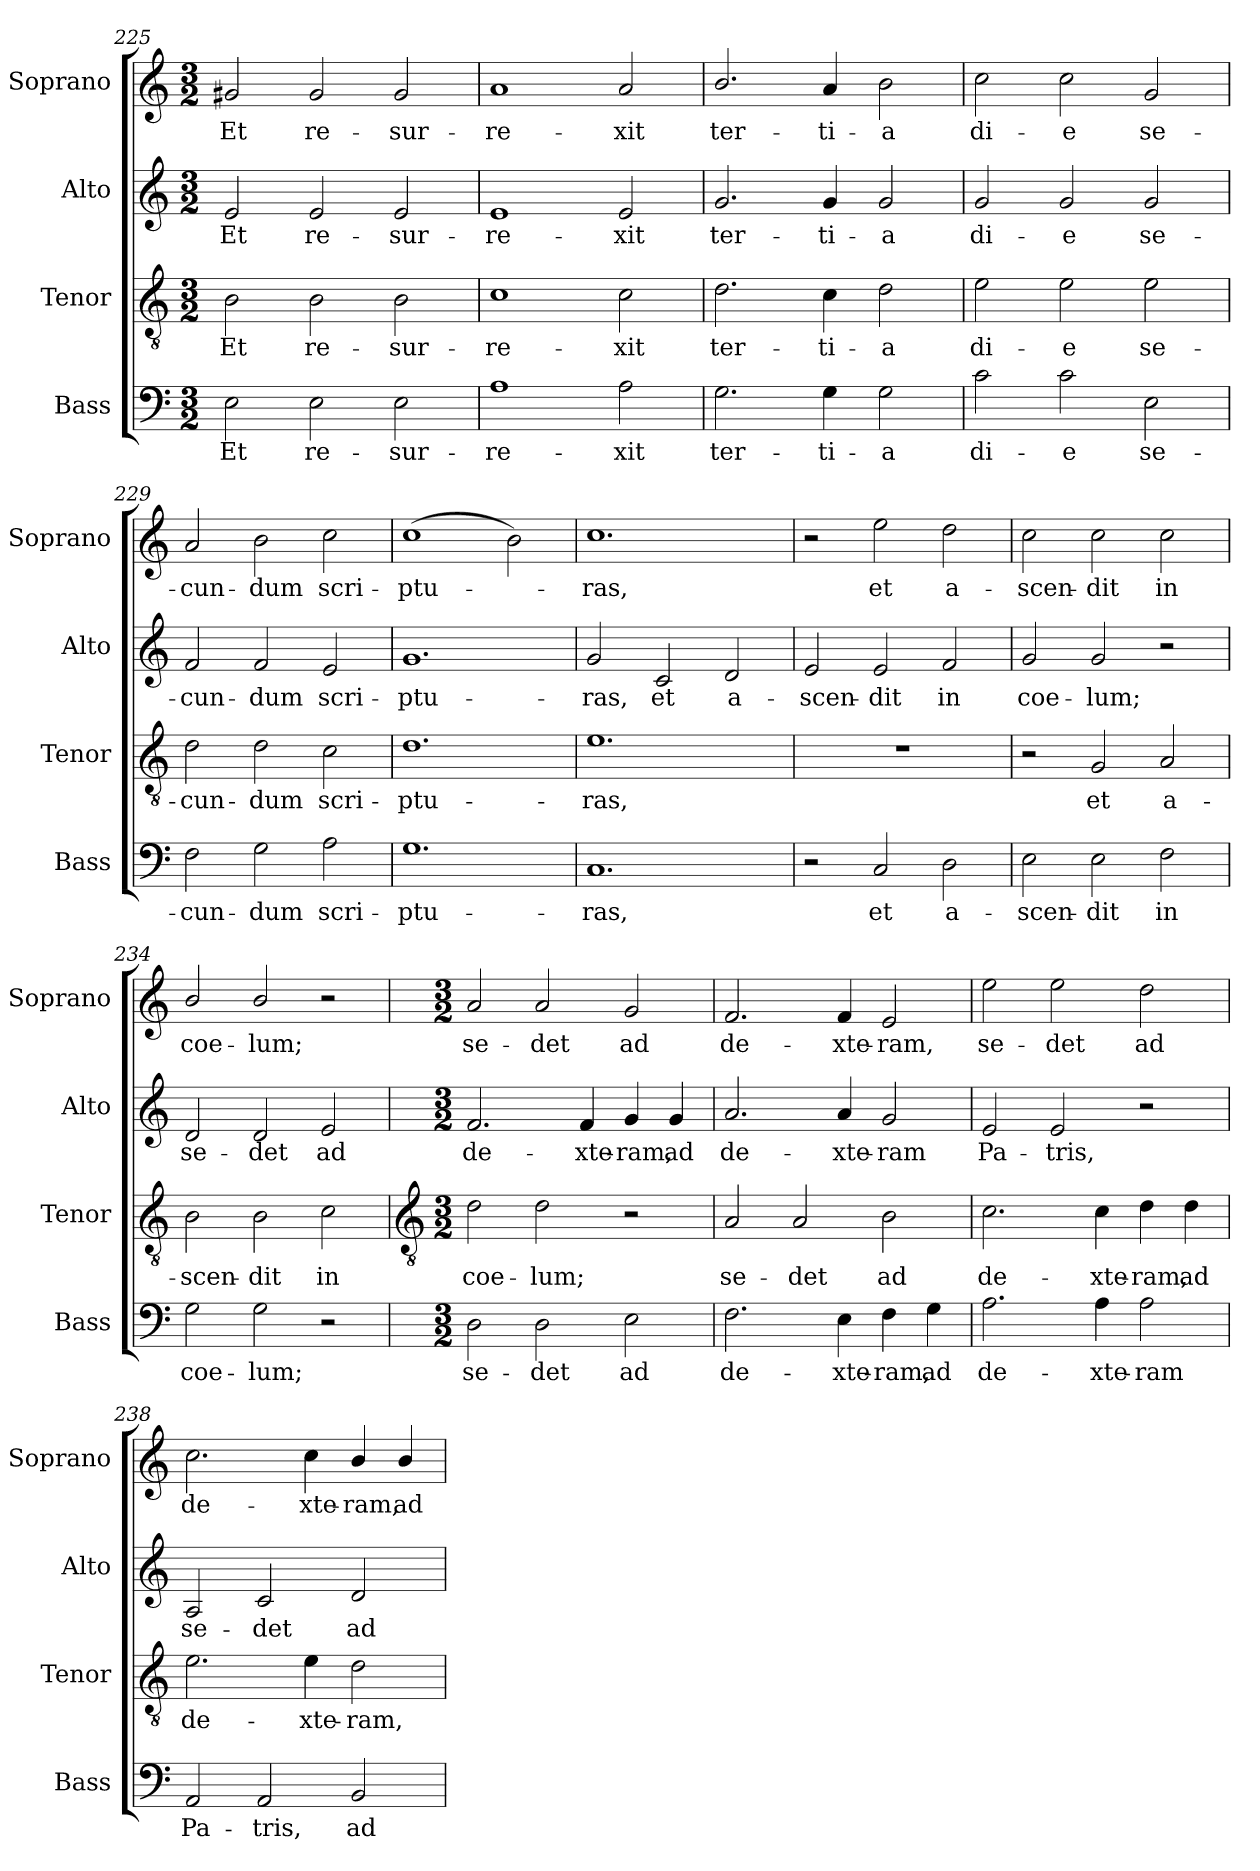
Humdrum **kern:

**kern	**text	**kern	**text	**kern	**text	**kern	**text
*part4	*part4	*part3	*part3	*part2	*part2	*part1	*part1
*staff4	*staff4	*staff3	*staff3	*staff2	*staff2	*staff1	*staff1
*I"Bass	*	*I"Tenor	*	*I"Alto	*	*I"Soprano	*
*I'Bass	*	*I'Tenor	*	*I'Alto	*	*I'Soprano	*
!!LO:LB:g=z
*clefF4	*	*clefGv2	*	*clefG2	*	*clefG2	*
*k[]	*	*k[]	*	*k[]	*	*k[]	*
*C:	*	*C:	*	*C:	*	*C:	*
*M3/2	*	*M3/2	*	*M3/2	*	*M3/2	*
=225	=225	=225	=225	=225	=225	=225	=225
!	!LO:LY:b	!	!LO:LY:b	!	!LO:LY:b	!	!LO:LY:b
2E	Et	2B	Et	2e	Et	2g#X	Et
!	!LO:LY:b	!	!LO:LY:b	!	!LO:LY:b	!	!LO:LY:b
2E	re-	2B	re-	2e	re-	2g#	re-
!	!LO:LY:b	!	!LO:LY:b	!	!LO:LY:b	!	!LO:LY:b
2E	-sur-	2B	-sur-	2e	-sur-	2g#	-sur-
=226	=226	=226	=226	=226	=226	=226	=226
!	!LO:LY:b	!	!LO:LY:b	!	!LO:LY:b	!	!LO:LY:b
1A	-re-	1c	-re-	1e	-re-	1a	-re-
!	!LO:LY:b	!	!LO:LY:b	!	!LO:LY:b	!	!LO:LY:b
2A	-xit	2c	-xit	2e	-xit	2a	-xit
=227	=227	=227	=227	=227	=227	=227	=227
!	!LO:LY:b	!	!LO:LY:b	!	!LO:LY:b	!	!LO:LY:b
2.G	ter-	2.d	ter-	2.g	ter-	2.b/	ter-
!	!LO:LY:b	!	!LO:LY:b	!	!LO:LY:b	!	!LO:LY:b
4G	-ti-	4c	-ti-	4g	-ti-	4a	-ti-
!	!LO:LY:b	!	!LO:LY:b	!	!LO:LY:b	!	!LO:LY:b
2G	-a	2d	-a	2g	-a	2b	-a
=228	=228	=228	=228	=228	=228	=228	=228
!	!LO:LY:b	!	!LO:LY:b	!	!LO:LY:b	!	!LO:LY:b
2c	di-	2e	di-	2g	di-	2cc	di-
!	!LO:LY:b	!	!LO:LY:b	!	!LO:LY:b	!	!LO:LY:b
2c	-e	2e	-e	2g	-e	2cc	-e
!	!LO:LY:b	!	!LO:LY:b	!	!LO:LY:b	!	!LO:LY:b
2E	se-	2e	se-	2g	se-	2g	se-
=229	=229	=229	=229	=229	=229	=229	=229
!	!LO:LY:b	!	!LO:LY:b	!	!LO:LY:b	!	!LO:LY:b
2F	-cun-	2d	-cun-	2f	-cun-	2a	-cun-
!	!LO:LY:b	!	!LO:LY:b	!	!LO:LY:b	!	!LO:LY:b
2G	-dum	2d	-dum	2f	-dum	2b	-dum
!	!LO:LY:b	!	!LO:LY:b	!	!LO:LY:b	!	!LO:LY:b
2A	scri-	2c	scri-	2e	scri-	2cc	scri-
=230	=230	=230	=230	=230	=230	=230	=230
!	!LO:LY:b	!	!LO:LY:b	!	!LO:LY:b	!	!LO:LY:b
1.G	-ptu-	1.d	-ptu-	1.g	-ptu-	(>1cc	-ptu-
.	.	.	.	.	.	2b)	.
=231	=231	=231	=231	=231	=231	=231	=231
!	!LO:LY:b	!	!LO:LY:b	!	!LO:LY:b	!	!LO:LY:b
1.C	-ras,	1.e	-ras,	2g	-ras,	1.cc	ras,
!	!	!	!	!	!LO:LY:b	!	!
.	.	.	.	2c	et	.	.
!	!	!	!	!	!LO:LY:b	!	!
.	.	.	.	2d	a-	.	.
=232	=232	=232	=232	=232	=232	=232	=232
!	!	!LO:N:vis=1	!	!	!LO:LY:b	!	!
2r	.	1.r	.	2e	-scen-	2r	.
!	!LO:LY:b	!	!	!	!LO:LY:b	!	!LO:LY:b
2C	et	.	.	2e	-dit	2ee	et
!	!LO:LY:b	!	!	!	!LO:LY:b	!	!LO:LY:b
2D	a-	.	.	2f	in	2dd	a-
=233	=233	=233	=233	=233	=233	=233	=233
!	!LO:LY:b	!	!	!	!LO:LY:b	!	!LO:LY:b
2E	-scen-	2r	.	2g	coe-	2cc	-scen-
!	!LO:LY:b	!	!LO:LY:b	!	!LO:LY:b	!	!LO:LY:b
2E	-dit	2G	et	2g	-lum;	2cc	-dit
!	!LO:LY:b	!	!LO:LY:b	!	!	!	!LO:LY:b
2F	in	2A	a-	2r	.	2cc	in
=234	=234	=234	=234	=234	=234	=234	=234
!	!LO:LY:b	!	!LO:LY:b	!	!LO:LY:b	!	!LO:LY:b
2G	coe-	2B	-scen-	2d	se-	2b/	coe-
!	!LO:LY:b	!	!LO:LY:b	!	!LO:LY:b	!	!LO:LY:b
2G	-lum;	2B	-dit	2d	-det	2b/	-lum;
!	!	!	!LO:LY:b	!	!LO:LY:b	!	!
2r	.	2c	in	2e	ad	2r	.
!!LO:LB:g=z
=235	=235	=235	=235	=235	=235	=235	=235
*	*	*clefGv2	*	*	*	*	*
*M3/2	*	*M3/2	*	*M3/2	*	*M3/2	*
!	!LO:LY:b	!	!LO:LY:b	!	!LO:LY:b	!	!LO:LY:b
2D	se-	2d	coe-	2.f	de-	2a	se-
!	!LO:LY:b	!	!LO:LY:b	!	!	!	!LO:LY:b
2D	-det	2d	-lum;	.	.	2a	-det
!	!	!	!	!	!LO:LY:b	!	!
.	.	.	.	4f	-xte-	.	.
!	!LO:LY:b	!	!	!	!LO:LY:b	!	!LO:LY:b
2E	ad	2r	.	4g	-ram,	2g	ad
!	!	!	!	!	!LO:LY:b	!	!
.	.	.	.	4g	ad	.	.
=236	=236	=236	=236	=236	=236	=236	=236
!	!LO:LY:b	!	!LO:LY:b	!	!LO:LY:b	!	!LO:LY:b
2.F	de-	2A	se-	2.a	de-	2.f	de-
!	!	!	!LO:LY:b	!	!	!	!
.	.	2A	-det	.	.	.	.
!	!LO:LY:b	!	!	!	!LO:LY:b	!	!LO:LY:b
4E	-xte-	.	.	4a	-xte-	4f	-xte-
!	!LO:LY:b	!	!LO:LY:b	!	!LO:LY:b	!	!LO:LY:b
4F	-ram,	2B	ad	2g	-ram	2e	-ram,
!	!LO:LY:b	!	!	!	!	!	!
4G	ad	.	.	.	.	.	.
=237	=237	=237	=237	=237	=237	=237	=237
!	!LO:LY:b	!	!LO:LY:b	!	!LO:LY:b	!	!LO:LY:b
2.A	de-	2.c	de-	2e	Pa-	2ee	se-
!	!	!	!	!	!LO:LY:b	!	!LO:LY:b
.	.	.	.	2e	-tris,	2ee	-det
!	!LO:LY:b	!	!LO:LY:b	!	!	!	!
4A	-xte-	4c	-xte-	.	.	.	.
!	!LO:LY:b	!	!LO:LY:b	!	!	!	!LO:LY:b
2A	-ram	4d	-ram,	2r	.	2dd	ad
!	!	!	!LO:LY:b	!	!	!	!
.	.	4d	ad	.	.	.	.
=238	=238	=238	=238	=238	=238	=238	=238
!	!LO:LY:b	!	!LO:LY:b	!	!LO:LY:b	!	!LO:LY:b
2AA	Pa-	2.e	de-	2A	se-	2.cc	de-
!	!LO:LY:b	!	!	!	!LO:LY:b	!	!
2AA	-tris,	.	.	2c	-det	.	.
!	!	!	!LO:LY:b	!	!	!	!LO:LY:b
.	.	4e	-xte-	.	.	4cc	-xte-
!	!LO:LY:b	!	!LO:LY:b	!	!LO:LY:b	!	!LO:LY:b
2BB	ad	2d	-ram,	2d	ad	4b/	-ram,
!	!	!	!	!	!	!	!LO:LY:b
.	.	.	.	.	.	4b/	ad
=	=	=	=	=	=	=	=
*-	*-	*-	*-	*-	*-	*-	*-
